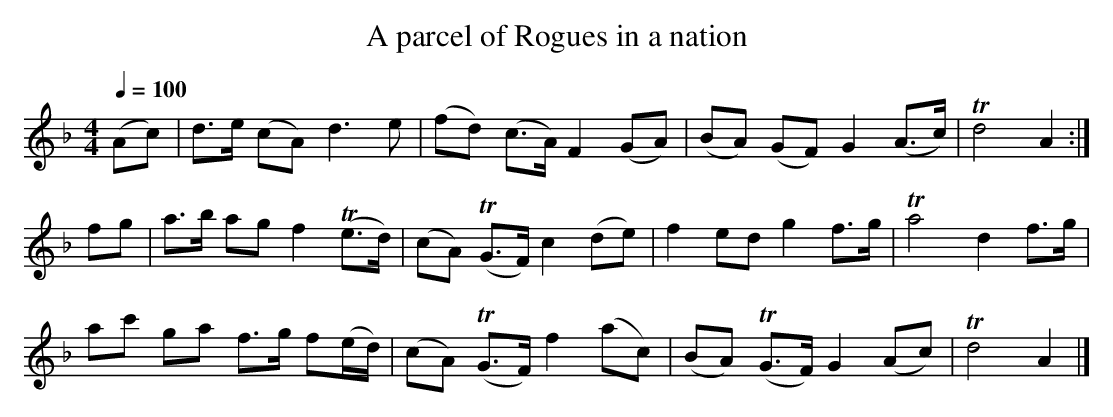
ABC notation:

X:1
T:A parcel of Rogues in a nation
M:4/4
L:1/8
Q:1/4=100
K:D Minor
(Ac)|d>e (cA) d3e         |(fd)  (c>A) F2 (GA)|(BA)  (GF)  G2 (A>c)|Td4 A2   :|
 fg |a>b  ag  f2 (Te>d)   |(cA) (TG>F) c2 (de)| f2    ed   g2  f>g |Ta4 d2 f>g|
     ac'  ga  f>g  f(e/d/)|(cA) (TG>F) f2 (ac)|(BA) (TG>F) G2 (Ac) |Td4 A2   |]
